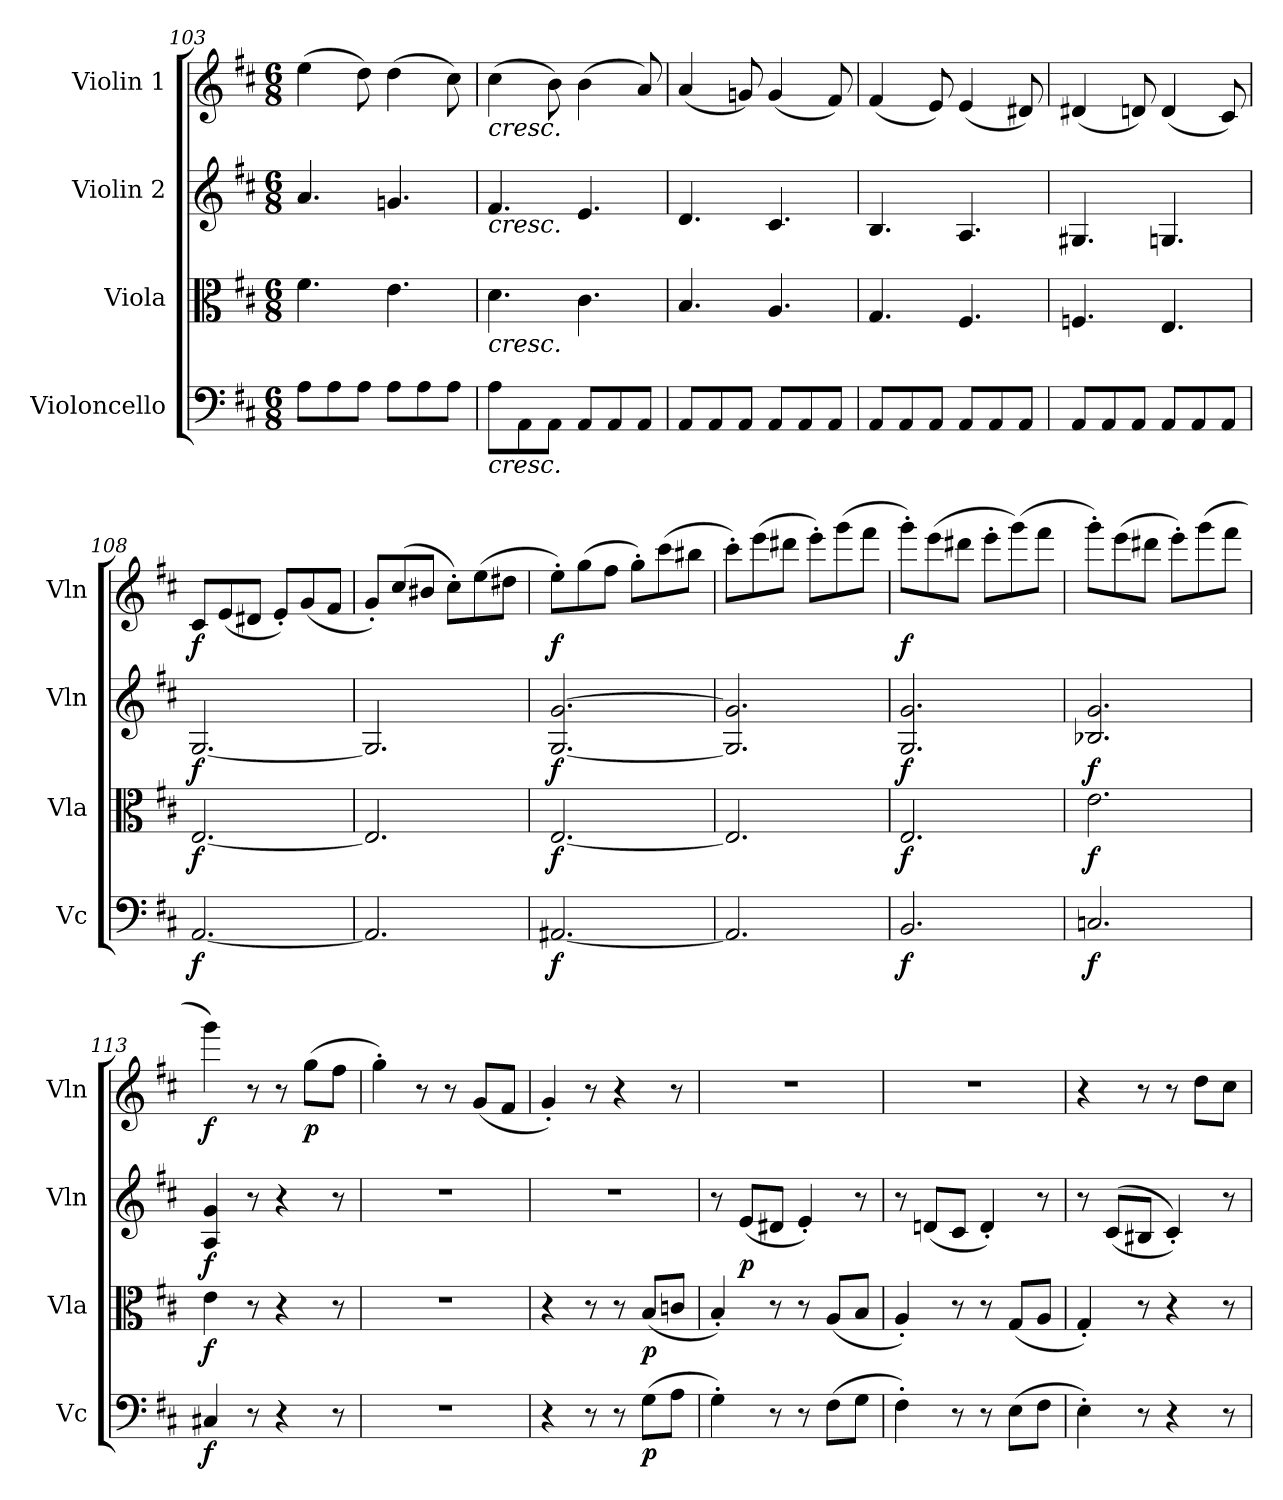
**kern	**dynam	**kern	**dynam	**kern	**dynam	**kern	**dynam
*part4	*part4	*part3	*part3	*part2	*part2	*part1	*part1
*staff4	*staff4	*staff3	*staff3	*staff2	*staff2	*staff1	*staff1
*I"Violoncello	*	*I"Viola	*	*I"Violin 2	*	*I"Violin 1	*
*I'Vc	*	*I'Vla	*	*I'Vln	*	*I'Vln	*
!!LO:LB:g=z
*clefF4	*	*clefC3	*	*clefG2	*	*clefG2	*
*k[f#c#]	*	*k[f#c#]	*	*k[f#c#]	*	*k[f#c#]	*
*M6/8	*	*M6/8	*	*M6/8	*	*M6/8	*
=103	=103	=103	=103	=103	=103	=103	=103
!	!	!	!	!	!	!	!LO:DY:b
!	!	!	!	!	!	!	!LO:DY:n=1:b
!	!	!	!	!	!	!	!LO:DY:n=2:b
8A\L	.	4.f#\	.	4.a/	.	(4ee\	other-dynamics p other-dynamics
8A\	.	.	.	.	.	.	.
8A\J	.	.	.	.	.	8dd\)	.
8A\L	.	4.e\	.	4.gn/	.	(4dd\	.
8A\	.	.	.	.	.	.	.
8A\J	.	.	.	.	.	8cc#\)	.
=104	=104	=104	=104	=104	=104	=104	=104
!	!	!	!	!	!	!LO:TX:b:i:t=cresc.	!
!	!	!	!	!LO:TX:b:i:t=cresc.	!	!	!
!	!	!LO:TX:b:i:t=cresc.	!	!	!	!	!
!LO:TX:b:i:t=cresc.	!	!	!	!	!	!	!
8A\L	.	4.d\	.	4.f#/	.	(4cc#\	.
8AA\	.	.	.	.	.	.	.
8AA\J	.	.	.	.	.	8b\)	.
8AA/L	.	4.c#\	.	4.e/	.	(4b\	.
8AA/	.	.	.	.	.	.	.
8AA/J	.	.	.	.	.	8a/)	.
=105	=105	=105	=105	=105	=105	=105	=105
8AA/L	.	4.B/	.	4.d/	.	(4a/	.
8AA/	.	.	.	.	.	.	.
8AA/J	.	.	.	.	.	8gn/)	.
8AA/L	.	4.A/	.	4.c#/	.	(4g/	.
8AA/	.	.	.	.	.	.	.
8AA/J	.	.	.	.	.	8f#/)	.
=106	=106	=106	=106	=106	=106	=106	=106
8AA/L	.	4.G/	.	4.B/	.	(4f#/	.
8AA/	.	.	.	.	.	.	.
8AA/J	.	.	.	.	.	8e/)	.
8AA/L	.	4.F#/	.	4.A/	.	(4e/	.
8AA/	.	.	.	.	.	.	.
8AA/J	.	.	.	.	.	8d#X/)	.
=107	=107	=107	=107	=107	=107	=107	=107
8AA/L	.	4.Fn/	.	4.G#X/	.	(4d#X/	.
8AA/	.	.	.	.	.	.	.
8AA/J	.	.	.	.	.	8dn/)	.
8AA/L	.	4.E/	.	4.Gn/	.	(4d/	.
8AA/	.	.	.	.	.	.	.
8AA/J	.	.	.	.	.	8c#/)	.
=108	=108	=108	=108	=108	=108	=108	=108
!	!LO:DY:b	!	!LO:DY:b	!	!LO:DY:b	!	!LO:DY:b
[2.AA/	f	[2.E/	f	[2.G/	f	8c#/L	f
.	.	.	.	.	.	(8e/	.
.	.	.	.	.	.	8d#X/J	.
.	.	.	.	.	.	8e'/L)	.
.	.	.	.	.	.	(8g/	.
.	.	.	.	.	.	8f#/J	.
=109	=109	=109	=109	=109	=109	=109	=109
2.AA/]	.	2.E/]	.	2.G/]	.	8g'/L)	.
.	.	.	.	.	.	(8cc#/	.
.	.	.	.	.	.	8b#X/J	.
.	.	.	.	.	.	8cc#'\L)	.
.	.	.	.	.	.	(8ee\	.
.	.	.	.	.	.	8dd#X\J	.
!!LO:LB:g=z
=110	=110	=110	=110	=110	=110	=110	=110
!	!LO:DY:b	!	!LO:DY:b	!	!LO:DY:b	!	!LO:DY:b
[2.AA#X/	f	[2.E/	f	[2.G/ [2.g/	f	8ee'\L)	f
.	.	.	.	.	.	(8gg\	.
.	.	.	.	.	.	8ff#\J	.
.	.	.	.	.	.	8gg'\L)	.
.	.	.	.	.	.	(8ccc#\	.
.	.	.	.	.	.	8bb#X\J	.
=111	=111	=111	=111	=111	=111	=111	=111
2.AA#/]	.	2.E/]	.	2.G/] 2.g/]	.	8ccc#'\L)	.
.	.	.	.	.	.	(8eee\	.
.	.	.	.	.	.	8ddd#X\J	.
.	.	.	.	.	.	8eee'\L)	.
.	.	.	.	.	.	(8ggg\	.
.	.	.	.	.	.	8fff#\J	.
!!LO:PB:g=z
=112	=112	=112	=112	=112	=112	=112	=112
!	!LO:DY:b	!	!LO:DY:b	!	!LO:DY:b	!	!LO:DY:b
2.BB/	f	2.E/	f	2.G/ 2.g/	f	8ggg'\L)	f
.	.	.	.	.	.	(8eee\	.
.	.	.	.	.	.	8ddd#X\J	.
.	.	.	.	.	.	8eee'\L	.
.	.	.	.	.	.	(8ggg\)	.
.	.	.	.	.	.	8fff#\J	.
=113	=113	=113	=113	=113	=113	=113	=113
!	!LO:DY:b	!	!LO:DY:b	!	!LO:DY:b	!	!
2.Cn/	f	2.e\	f	2.B-X/ 2.g/	f	8ggg'\L)	.
.	.	.	.	.	.	(8eee\	.
.	.	.	.	.	.	8ddd#X\J	.
.	.	.	.	.	.	8eee'\L)	.
.	.	.	.	.	.	(8ggg\	.
.	.	.	.	.	.	8fff#\J	.
=113X1	=113X1	=113X1	=113X1	=113X1	=113X1	=113X1	=113X1
!	!LO:DY:b	!	!LO:DY:b	!	!LO:DY:b	!	!LO:DY:b
4C#X/	f	4e\	f	4A/ 4g/	f	4ggg\)	f
8r	.	8r	.	8r	.	8r	.
4r	.	4r	.	4r	.	8r	.
!	!	!	!	!	!	!	!LO:DY:b
.	.	.	.	.	.	(8gg\L	p
8r	.	8r	.	8r	.	8ff#\J	.
=113X2	=113X2	=113X2	=113X2	=113X2	=113X2	=113X2	=113X2
2.r	.	2.r	.	2.r	.	4gg'\)	.
.	.	.	.	.	.	8r	.
.	.	.	.	.	.	8r	.
.	.	.	.	.	.	(8g/L	.
.	.	.	.	.	.	8f#/J	.
=113X3	=113X3	=113X3	=113X3	=113X3	=113X3	=113X3	=113X3
4r	.	4r	.	2.r	.	4g'/)	.
8r	.	8r	.	.	.	8r	.
8r	.	8r	.	.	.	4r	.
!	!LO:DY:b	!	!LO:DY:b	!	!	!	!
(8G\L	p	(8B/L	p	.	.	.	.
8A\J	.	8cn/J	.	.	.	8r	.
=113X4	=113X4	=113X4	=113X4	=113X4	=113X4	=113X4	=113X4
4G'\)	.	4B'/)	.	8r	.	2.r	.
!	!	!	!	!	!LO:DY:b	!	!
.	.	.	.	(8e/L	p	.	.
8r	.	8r	.	8d#X/J	.	.	.
8r	.	8r	.	4e'/)	.	.	.
(8F#\L	.	(8A/L	.	.	.	.	.
8G\J	.	8B/J	.	8r	.	.	.
=113X5	=113X5	=113X5	=113X5	=113X5	=113X5	=113X5	=113X5
4F#'\)	.	4A'/)	.	8r	.	2.r	.
.	.	.	.	(8dn/L	.	.	.
8r	.	8r	.	8c#/J	.	.	.
8r	.	8r	.	4d'/)	.	.	.
(8E\L	.	(8G/L	.	.	.	.	.
8F#\J	.	8A/J	.	8r	.	.	.
=113X6	=113X6	=113X6	=113X6	=113X6	=113X6	=113X6	=113X6
4E'\)	.	4G'/)	.	8r	.	4r	.
.	.	.	.	((8c#/L	.	.	.
8r	.	8r	.	8B#X/J	.	8r	.
4r	.	4r	.	4c#'/))	.	8r	.
.	.	.	.	.	.	8dd\L	.
8r	.	8r	.	8r	.	8cc#\J	.
=	=	=	=	=	=	=	=
*-	*-	*-	*-	*-	*-	*-	*-
